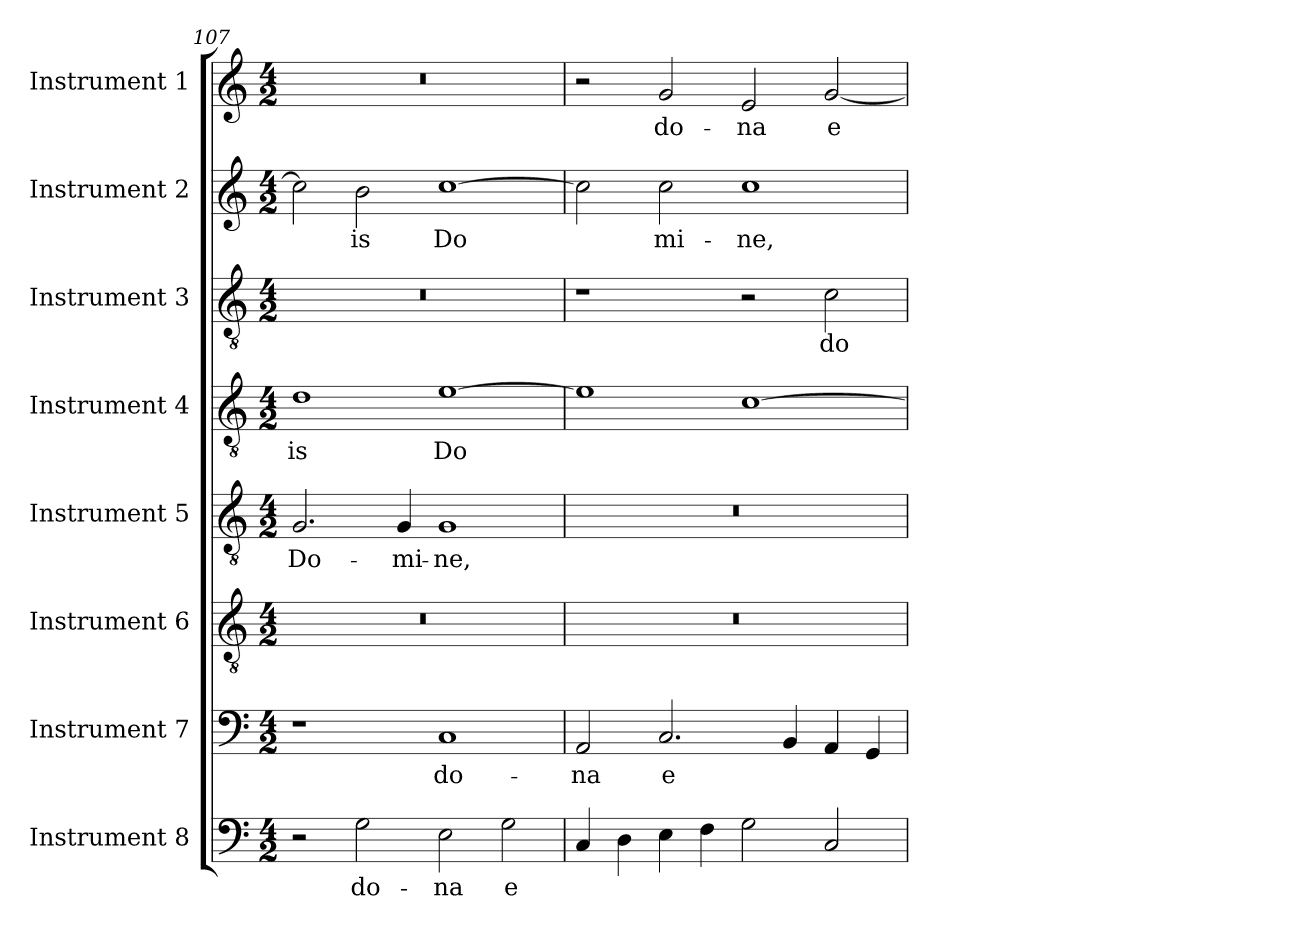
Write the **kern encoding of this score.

**kern	**text	**kern	**text	**kern	**kern	**text	**kern	**text	**kern	**text	**kern	**text	**kern	**text
*part8	*part8	*part7	*part7	*part6	*part5	*part5	*part4	*part4	*part3	*part3	*part2	*part2	*part1	*part1
*staff8	*staff8	*staff7	*staff7	*staff6	*staff5	*staff5	*staff4	*staff4	*staff3	*staff3	*staff2	*staff2	*staff1	*staff1
*I"Instrument 8	*	*I"Instrument 7	*	*I"Instrument 6	*I"Instrument 5	*	*I"Instrument 4	*	*I"Instrument 3	*	*I"Instrument 2	*	*I"Instrument 1	*
*clefF4	*	*clefF4	*	*clefGv2	*clefGv2	*	*clefGv2	*	*clefGv2	*	*clefG2	*	*clefG2	*
*k[]	*	*k[]	*	*k[]	*k[]	*	*k[]	*	*k[]	*	*k[]	*	*k[]	*
*C:	*	*C:	*	*C:	*C:	*	*C:	*	*C:	*	*C:	*	*C:	*
*M4/2	*	*M4/2	*	*M4/2	*M4/2	*	*M4/2	*	*M4/2	*	*M4/2	*	*M4/2	*
=107	=107	=107	=107	=107	=107	=107	=107	=107	=107	=107	=107	=107	=107	=107
!	!	!	!	!	!	!LO:LY:b:cj	!	!LO:LY:b:cj	!	!	!	!LO:LY:b:cj	!	!
2r	.	1r	.	0r	2.G/	Do-	1d	-is	0r	.	2cc\]	--	0r	.
!	!LO:LY:b:cj	!	!	!	!	!	!	!	!	!	!	!LO:LY:b:cj	!	!
2G\	do-	.	.	.	.	.	.	.	.	.	2b\	-is	.	.
!	!	!	!	!	!	!LO:LY:b:cj	!	!	!	!	!	!	!	!
.	.	.	.	.	4G/	-mi-	.	.	.	.	.	.	.	.
!	!LO:LY:b:cj	!	!LO:LY:b:cj	!	!	!LO:LY:b:cj	!	!LO:LY:b:cj	!	!	!	!LO:LY:b:cj	!	!
2E\	-na	1C	do-	.	1G	-ne,	[>1e	Do-	.	.	[>1cc	Do-	.	.
!	!LO:LY:b:cj	!	!	!	!	!	!	!	!	!	!	!	!	!
2G\	e-	.	.	.	.	.	.	.	.	.	.	.	.	.
=108	=108	=108	=108	=108	=108	=108	=108	=108	=108	=108	=108	=108	=108	=108
!	!LO:LY:b:cj	!	!LO:LY:b:cj	!	!	!	!	!LO:LY:b:cj	!	!	!	!LO:LY:b:cj	!	!
4C/	--	2AA/	-na	0r	0r	.	1e]	--	1r	.	2cc\]	--	2r	.
!	!LO:LY:b:cj	!	!	!	!	!	!	!	!	!	!	!	!	!
4D\	--	.	.	.	.	.	.	.	.	.	.	.	.	.
!	!LO:LY:b:cj	!	!LO:LY:b:cj	!	!	!	!	!	!	!	!	!LO:LY:b:cj	!	!LO:LY:b:cj
4E\	--	2.C/	e-	.	.	.	.	.	.	.	2cc\	-mi-	2g/	do-
!	!LO:LY:b:cj	!	!	!	!	!	!	!	!	!	!	!	!	!
4F\	--	.	.	.	.	.	.	.	.	.	.	.	.	.
!	!LO:LY:b:cj	!	!	!	!	!	!	!LO:LY:b:cj	!	!	!	!LO:LY:b:cj	!	!LO:LY:b:cj
2G\	--	.	.	.	.	.	[>1c	--	2r	.	1cc	-ne,	2e/	-na
!	!	!	!LO:LY:b:cj	!	!	!	!	!	!	!	!	!	!	!
.	.	4BB/	--	.	.	.	.	.	.	.	.	.	.	.
!	!LO:LY:b:cj	!	!LO:LY:b:cj	!	!	!	!	!	!	!LO:LY:b:cj	!	!	!	!LO:LY:b:cj
2C/	--	4AA/	--	.	.	.	.	.	2c\	do-	.	.	[<2g/	e-
!	!	!	!LO:LY:b:cj	!	!	!	!	!	!	!	!	!	!	!
.	.	4GG/	--	.	.	.	.	.	.	.	.	.	.	.
=	=	=	=	=	=	=	=	=	=	=	=	=	=	=
*-	*-	*-	*-	*-	*-	*-	*-	*-	*-	*-	*-	*-	*-	*-
